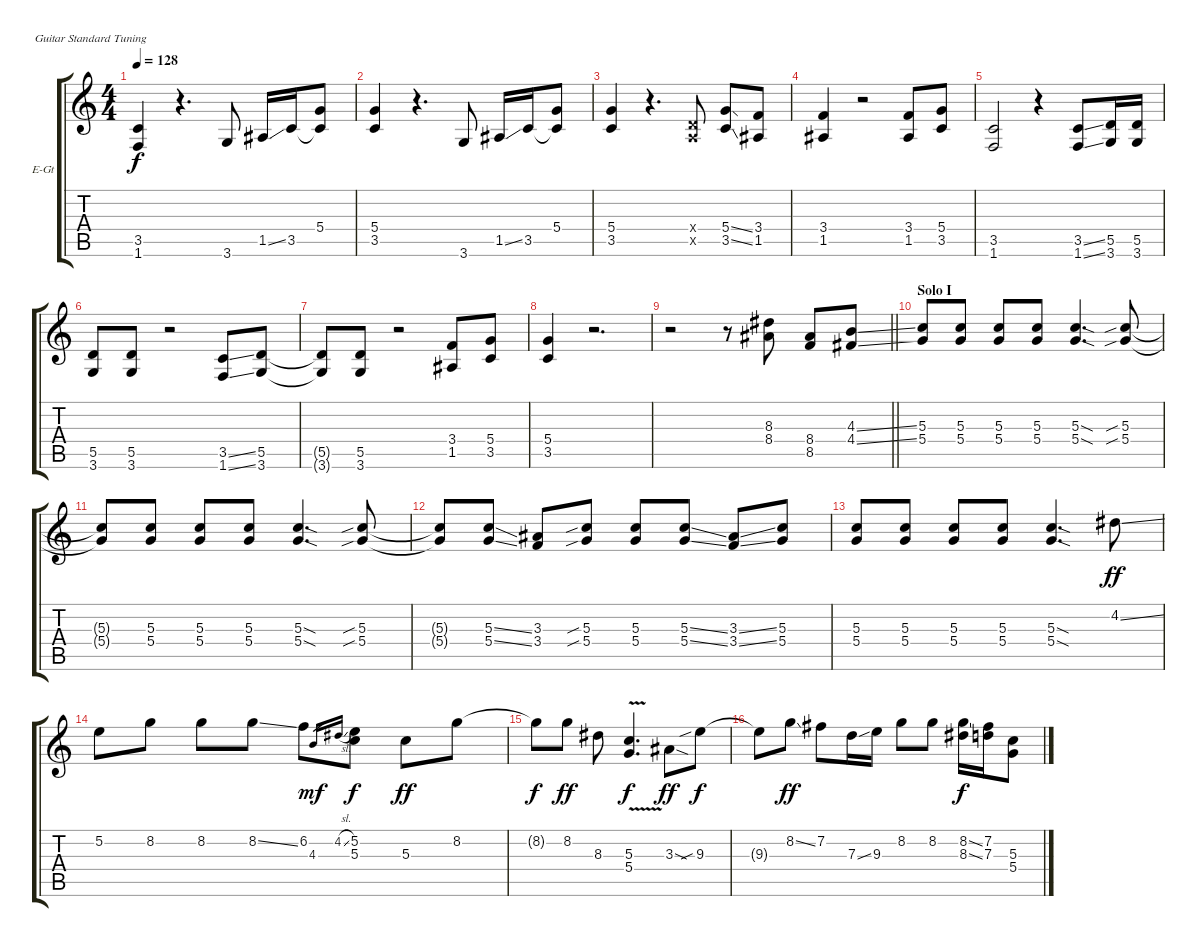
\bracketExtendMode groupsimilarinstruments
\firstSystemTrackNameOrientation horizontal
\otherSystemsTrackNameOrientation horizontal
\track ("Lead Guitar" "E-Gt") {mute instrument overdrivenguitar}
\staff {score tabs}
\tuning (E4 B3 G3 D3 A2 E2)
\ts (4 4)
\tempo 128
\clef g2
\ks c
(3.5 1.6).4{dy f} r.4{d} 3.6.8 1.5{ss}.16 3.5.16 (5.4 3.5{t}).8 |
(5.4 3.5).4 r.4{d} 3.6.8 1.5{ss}.16 3.5.16 (5.4 3.5{t}).8 |
(5.4 3.5).4 r.4{d} (0.4{x} 0.5{x}).8 (5.4{ss} 3.5{ss}).8 (3.4 1.5).8 |
(3.4 1.5).4 r.2 (3.4 1.5).8 (5.4 3.5).8 |
(3.5 1.6).2 r.4 (3.5{ss} 1.6{ss}).8 (5.5 3.6).16 (5.5 3.6).16 |
(5.5 3.6).8 (5.5 3.6).8 r.2 (3.5{ss} 1.6{ss}).8 (5.5 3.6).8 |
(5.5{t} 3.6{t}).8 (5.5 3.6).8 r.2 (3.4 1.5).8 (5.4 3.5).8 |
(5.4 3.5).4 r.2{d} |
\barLineRight lightlight
r.2 r.8 (8.3 8.4).8 (8.4 8.5).8 (4.3{ss} 4.4{ss}).8 |
\section ("" "Solo I")
(5.3 5.4).8 (5.3 5.4).8 (5.3 5.4).8 (5.3 5.4).8 (5.3{sod} 5.4{sod}).4{d} (5.3{sib} 5.4{sib}).8 |
(5.3{t} 5.4{t}).8 (5.3 5.4).8 (5.3 5.4).8 (5.3 5.4).8 (5.3{sod} 5.4{sod}).4{d} (5.3{sib} 5.4{sib}).8 |
(5.3{t} 5.4{t}).8 (5.3{ss} 5.4{ss}).8 (3.3 3.4).8 (5.3{sib} 5.4{sib}).8 (5.3 5.4).8 (5.3{ss} 5.4{ss}).8 (3.3{ss} 3.4{ss}).8 (5.3 5.4).8 |
(5.3 5.4).8 (5.3 5.4).8 (5.3 5.4).8 (5.3 5.4).8 (5.3{sod} 5.4{sod}).4{d} 4.2{ss}.8{dy ff} |
5.2.8 8.2.8 8.2.8 8.2{ss}.8 6.2.8 4.3.16{gr dy mf} 4.2{sl}.16{gr} (5.2 5.3).8{dy f} 5.3.8{dy ff} 8.2.8 |
8.2{t}.8{dy f} 8.2.8{dy ff} 8.3.8 (5.3{v} 5.4{v}).4{d dy f} 3.3{sod}.8{dy ff} 9.3{sib}.8{dy f} |
9.3{t}.8 8.2{ss}.8{dy ff} 7.2.8 7.3{ss}.16 9.3.16 8.2.8 8.2.8 (8.2{ss} 8.3{ss}).16{dy f} (7.2 7.3).16 (5.3 5.4).8
